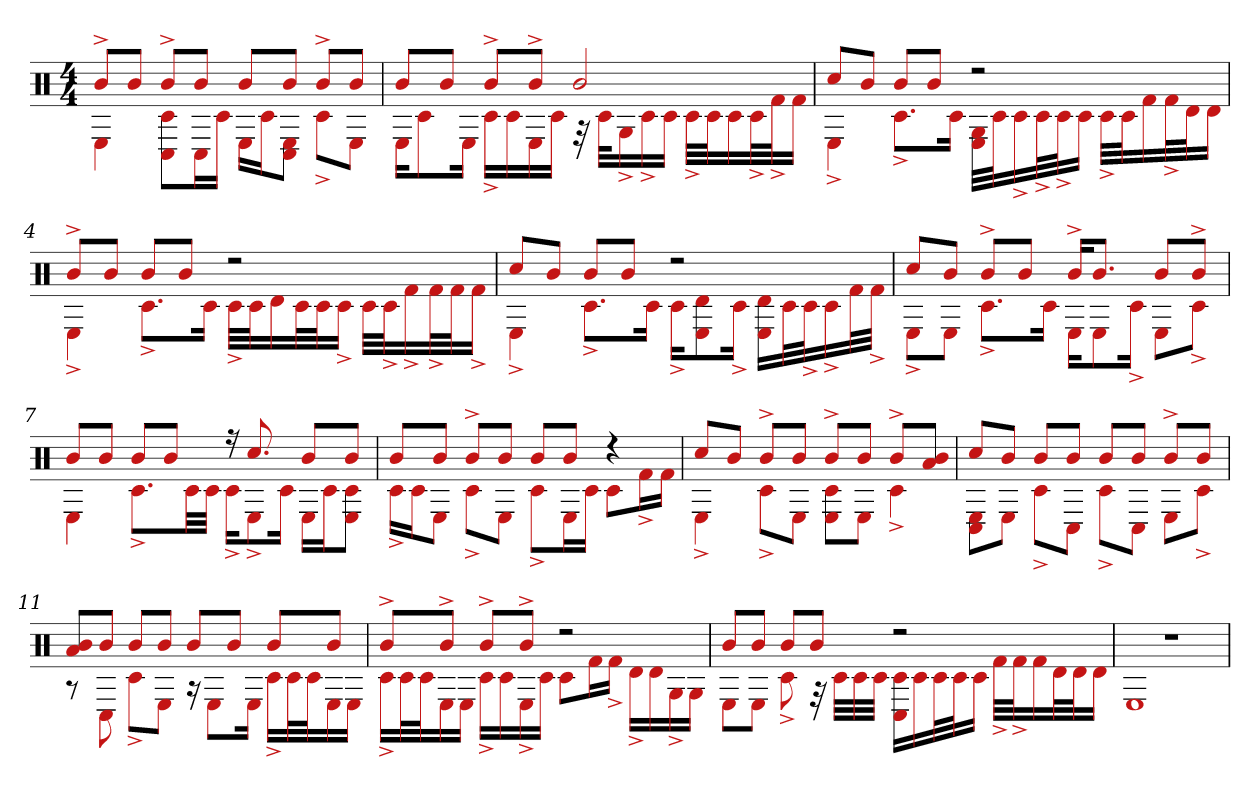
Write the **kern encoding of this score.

**kern
*part1
*staff1
*clefX
*k[]
*M4/4
=1
*^
8b^L	4E
8bJ	.
8b^L	8c# 8C#L
8bJ	16C#L
.	16c#JJ
8bL	16ELL
.	16c#J
8bJ	8E 8C#J
8b^L	8c#^L
8bJ	8EJ
=2	=2
8bL	16EKL
.	8c#
8bJ	.
.	16EJk
8b^L	16c#^LL
.	16c#
8b^J	16E
.	16c#JJ
2b	32r
.	32c#KLL
.	16G^
.	16c#^
.	16c#JJ
.	32c#^LLL
.	32c#J
.	16c#
.	32c#^L
.	32f#^J
.	16f#JJ
=3	=3
8cc#L	4E^
8bJ	.
8bL	8.c#^L
8bJ	.
.	16c#Jk
2r	32E 32GLLL
.	32c#J
.	16c#^
.	32c#^L
.	32c#^J
.	16c#JJ
.	32c#^LLL
.	32c#J
.	16f#
.	32f#^L
.	32dJ
.	16dJJ
=4	=4
8b^L	4E^
8bJ	.
8bL	8.c#^L
8bJ	.
.	16c#Jk
2r	32c#^LLL
.	32c#J
.	16d
.	32c#L
.	32c#J
.	16c#^JJ
.	32c#LLL
.	32c#^J
.	16f#^
.	32f#^L
.	32f#J
.	16f#^JJ
=5	=5
8cc#L	4E^
8bJ	.
8bL	8.c#^L
8bJ	.
.	16c#Jk
2r	16c#^KL
.	8E 8d
.	16c#^Jk
.	16E 16dLL
.	32c#L
.	32c#^J
.	16c#^
.	32f#L
.	32f#^JJJ
=6	=6
8cc#L	8E^L
8bJ	8EJ
8b^L	8.c#^L
8bJ	.
.	16c#Jk
16b^KL	16EKL
8.bJ	8E
.	16c#^Jk
8bL	8EL
8b^J	8c#^J
=7	=7
8bL	4E
8bJ	.
8bL	8.c#^L
8bJ	.
.	32c#LL
.	32c#JJJ
16r	16c#^KL
8.cc#	8E^
.	16c#Jk
8bL	16ELL
.	16c#J
8bJ	8c# 8EJ
=8	=8
8bL	16c#^LL
.	16c#J
8bJ	8EJ
8b^L	8c#^L
8bJ	8EJ
8bL	8c#^L
8bJ	16EL
.	16c#JJ
4r	8c#L
.	16f#^L
.	16f#JJ
=9	=9
8cc#L	4E^
8bJ	.
8b^L	8c#^L
8bJ	8EJ
8b^L	8E 8c#L
8bJ	8EJ
8b^L	4c#^
8b 8aJ	.
=10	=10
8cc#L	8E 8C#L
8bJ	8EJ
8bL	8c#^L
8bJ	8C#J
8bL	8c#^L
8bJ	8C#J
8b^L	8EL
8bJ	8c#^J
=11	=11
8a 8bL	8r
8bJ	8C#
8bL	8c#^L
8bJ	8EJ
8bL	16r
.	8EL
8bJ	.
.	16EJk
8bL	16c#^LL
.	32c#L
.	32c#J
8bJ	16E
.	16EJJ
=12	=12
8b^L	16c#^LL
.	32c#L
.	32c#J
8b^J	16E
.	16EJJ
8b^L	16c#^LL
.	16c#
8b^J	16E^
.	16c#JJ
2r	8c#L
.	16f#L
.	16f#^JJ
.	16d^LL
.	16d
.	16G^
.	16GJJ
=13	=13
8bL	8EL
8bJ	8EJ
8bL	8c#^
8bJ	32r
.	32c#LLL
.	32c#
.	32c#JJJ
2r	16c# 16C#LL
.	16c#
.	32c#L
.	32c#J
.	16c#JJ
.	32f#^LLL
.	32f#^J
.	16f#
.	32dL
.	32dJ
.	16dJJ
=14	=14
1r	1E
*v	*v
=
*-
